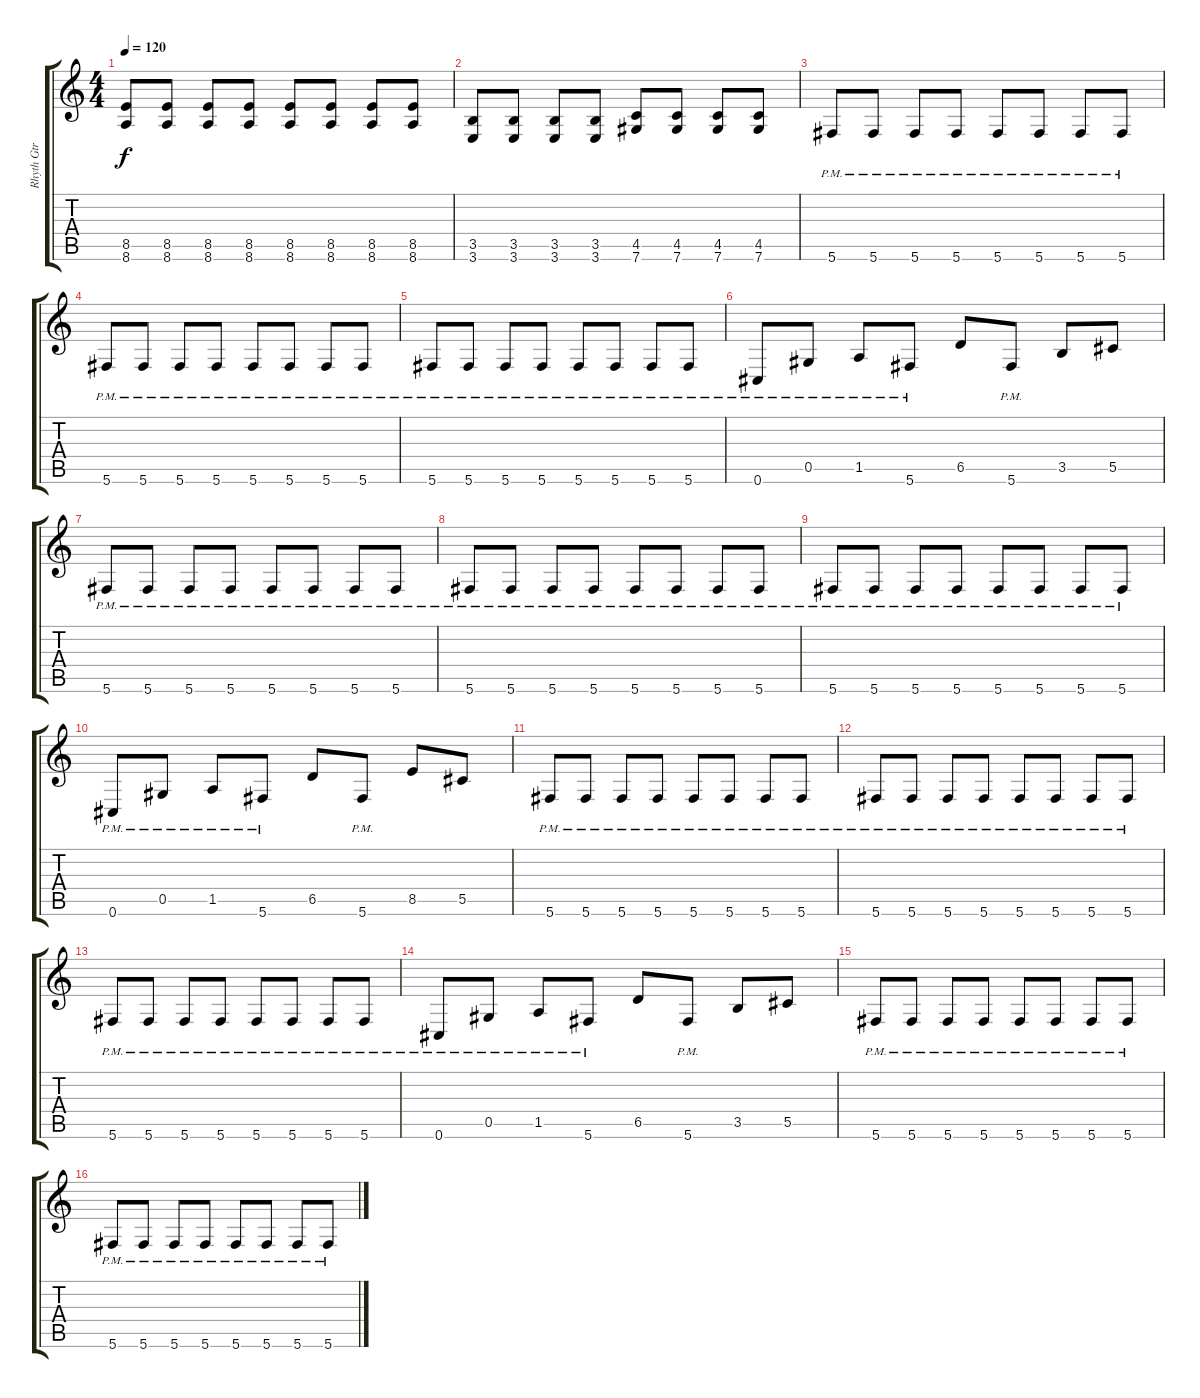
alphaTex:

\track ("Rhyth Gtr R" "Rhyth Gtr ") {instrument overdrivenguitar}
\staff {score tabs}
\tuning (Eb4 Ab3 Gb3 Db3 Ab2 Db2) {hide}
\ts (4 4)
\tempo 120
\clef g2
\ks c
(8.5 8.6).8{dy f} (8.5 8.6).8 (8.5 8.6).8 (8.5 8.6).8 (8.5 8.6).8 (8.5 8.6).8 (8.5 8.6).8 (8.5 8.6).8 |
(3.5 3.6).8 (3.5 3.6).8 (3.5 3.6).8 (3.5 3.6).8 (4.5 7.6).8 (4.5 7.6).8 (4.5 7.6).8 (4.5 7.6).8 |
5.6{pm}.8 5.6{pm}.8 5.6{pm}.8 5.6{pm}.8 5.6{pm}.8 5.6{pm}.8 5.6{pm}.8 5.6{pm}.8 |
5.6{pm}.8 5.6{pm}.8 5.6{pm}.8 5.6{pm}.8 5.6{pm}.8 5.6{pm}.8 5.6{pm}.8 5.6{pm}.8 |
5.6{pm}.8 5.6{pm}.8 5.6{pm}.8 5.6{pm}.8 5.6{pm}.8 5.6{pm}.8 5.6{pm}.8 5.6{pm}.8 |
0.6{pm}.8 0.5{pm}.8 1.5{pm}.8 5.6{pm}.8 6.5.8 5.6{pm}.8 3.5.8 5.5.8 |
5.6{pm}.8 5.6{pm}.8 5.6{pm}.8 5.6{pm}.8 5.6{pm}.8 5.6{pm}.8 5.6{pm}.8 5.6{pm}.8 |
5.6{pm}.8 5.6{pm}.8 5.6{pm}.8 5.6{pm}.8 5.6{pm}.8 5.6{pm}.8 5.6{pm}.8 5.6{pm}.8 |
5.6{pm}.8 5.6{pm}.8 5.6{pm}.8 5.6{pm}.8 5.6{pm}.8 5.6{pm}.8 5.6{pm}.8 5.6{pm}.8 |
0.6{pm}.8 0.5{pm}.8 1.5{pm}.8 5.6{pm}.8 6.5.8 5.6{pm}.8 8.5.8 5.5.8 |
5.6{pm}.8 5.6{pm}.8 5.6{pm}.8 5.6{pm}.8 5.6{pm}.8 5.6{pm}.8 5.6{pm}.8 5.6{pm}.8 |
5.6{pm}.8 5.6{pm}.8 5.6{pm}.8 5.6{pm}.8 5.6{pm}.8 5.6{pm}.8 5.6{pm}.8 5.6{pm}.8 |
5.6{pm}.8 5.6{pm}.8 5.6{pm}.8 5.6{pm}.8 5.6{pm}.8 5.6{pm}.8 5.6{pm}.8 5.6{pm}.8 |
0.6{pm}.8 0.5{pm}.8 1.5{pm}.8 5.6{pm}.8 6.5.8 5.6{pm}.8 3.5.8 5.5.8 |
5.6{pm}.8 5.6{pm}.8 5.6{pm}.8 5.6{pm}.8 5.6{pm}.8 5.6{pm}.8 5.6{pm}.8 5.6{pm}.8 |
5.6{pm}.8 5.6{pm}.8 5.6{pm}.8 5.6{pm}.8 5.6{pm}.8 5.6{pm}.8 5.6{pm}.8 5.6{pm}.8
